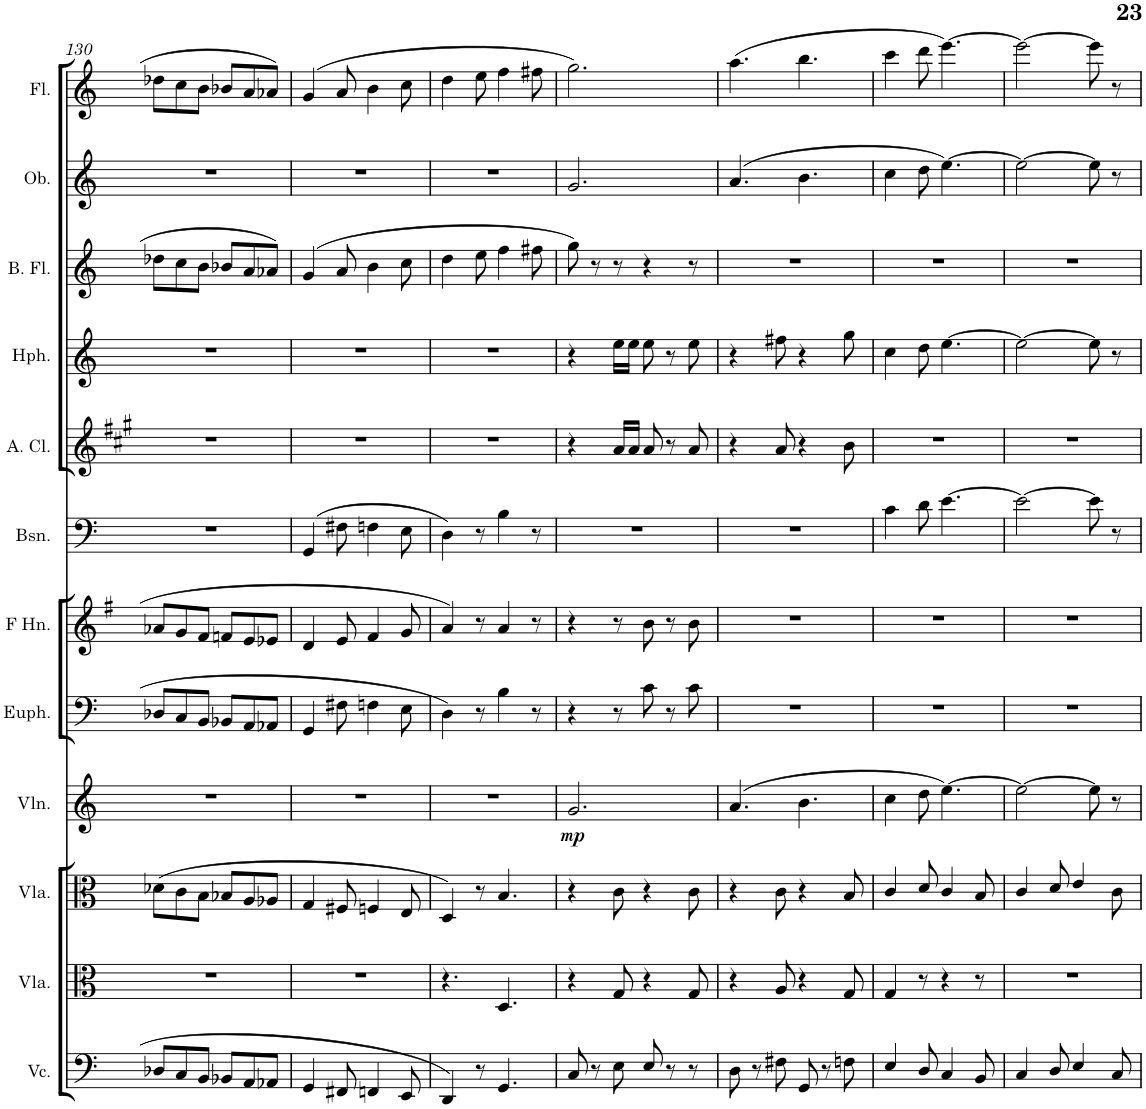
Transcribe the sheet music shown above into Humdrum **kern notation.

**kern	**kern	**kern	**kern	**dynam	**kern	**kern	**kern	**kern	**kern	**kern	**kern	**kern
*part12	*part11	*part10	*part9	*part9	*part8	*part7	*part6	*part5	*part4	*part3	*part2	*part1
*staff12	*staff11	*staff10	*staff9	*staff9	*staff8	*staff7	*staff6	*staff5	*staff4	*staff3	*staff2	*staff1
*I"Violoncello	*I"Viola	*I"Viola	*I"Violin	*	*I"Euphonium	*I"Horn in F	*I"Bassoon	*I"Alto Clarinet	*I"Heckelphone	*I"Bass Flute	*I"Oboe	*I"Flute
*I'Vc.	*I'Vla.	*I'Vla.	*I'Vln.	*	*I'Euph.	*	*I'Bsn.	*I'A. Cl.	*I'Hph.	*I'B. Fl.	*I'Ob.	*I'Fl.
!!LO:PB:g=z
*clefF4	*clefC3	*clefC3	*clefG2	*	*clefF4	*clefG2	*clefF4	*clefG2	*clefG2	*clefG2	*clefG2	*clefG2
*	*	*	*	*	*	*Trd4c7	*	*Trd5c9	*Trd7c12	*Trd7c12	*	*
*k[]	*k[]	*k[]	*k[]	*	*k[]	*k[f#]	*k[]	*k[f#c#g#]	*k[]	*k[]	*k[]	*k[]
*M6/8	*M6/8	*M6/8	*M6/8	*	*M6/8	*M6/8	*M6/8	*M6/8	*M6/8	*M6/8	*M6/8	*M6/8
=130	=130	=130	=130	=130	=130	=130	=130	=130	=130	=130	=130	=130
8D-X/L	2.r	(8d-X\L	2.r	.	8D-X/L	8a-X/L	2.r	2.r	2.r	8dd-X\L	2.r	8dd-X\L
8C/	.	8c\	.	.	8C/	8g/	.	.	.	8cc\	.	8cc\
8BB/J	.	8B\J	.	.	8BB/J	8f#/J	.	.	.	8b\J	.	8b\J
8BB-X/L	.	8B-X/L	.	.	8BB-X/L	8fn/L	.	.	.	8b-X/L	.	8b-X/L
8AA/	.	8A/	.	.	8AA/	8e/	.	.	.	8a/	.	8a/
8AA-X/J	.	8A-X/J	.	.	8AA-X/J	8e-X/J	.	.	.	8a-X/J	.	8a-X/J
=131	=131	=131	=131	=131	=131	=131	=131	=131	=131	=131	=131	=131
4GG/	2.r	4G/	2.r	.	4GG/	4d/	(4GG/	2.r	2.r	(4g/	2.r	(4g/
8FF#X/	.	8F#X/	.	.	8F#X\	8e/	8F#X\	.	.	8a/	.	8a/
4FFn/	.	4Fn/	.	.	4Fn\	4f#/	4Fn\	.	.	4b\	.	4b\
8EE/	.	8E/	.	.	8E\	8g/	8E\	.	.	8cc\	.	8cc\
=132	=132	=132	=132	=132	=132	=132	=132	=132	=132	=132	=132	=132
4DD/	4.r	4D/)	2.r	.	4D\	4a/	4D\)	2.r	2.r	4dd\	2.r	4dd\
8r	.	8r	.	.	8r	8r	8r	.	.	8ee\	.	8ee\
4.GG/	4.D/	4.B/	.	.	4B\	4a/	4B\	.	.	4ff\	.	4ff\
.	.	.	.	.	8r	8r	8r	.	.	8ff#X\	.	8ff#X\
=133	=133	=133	=133	=133	=133	=133	=133	=133	=133	=133	=133	=133
!	!	!	!	!LO:DY:b	!	!	!	!	!	!	!	!
8C/	4r	4r	2.g/	mp	4r	4r	2.r	4r	4r	8gg\)	2.g/	2.gg\)
8r	.	.	.	.	.	.	.	.	.	8r	.	.
8E\	8G/	8c\	.	.	8r	8r	.	16a/LL	16ee\LL	8r	.	.
.	.	.	.	.	.	.	.	16a/JJ	16ee\JJ	.	.	.
8E/	4r	4r	.	.	8c\	8b\	.	8a/	8ee\	4r	.	.
8r	.	.	.	.	8r	8r	.	8r	8r	.	.	.
8r	8G/	8c\	.	.	8c\	8b\	.	8a/	8ee\	8r	.	.
=134	=134	=134	=134	=134	=134	=134	=134	=134	=134	=134	=134	=134
8D\	4r	4r	(4.a/	.	2.r	2.r	2.r	4r	4r	2.r	(4.a/	(4.aa\
8r	.	.	.	.	.	.	.	.	.	.	.	.
8F#X\	8A/	8c\	.	.	.	.	.	8a/	8ff#X\	.	.	.
8GG/	4r	4r	4.b\	.	.	.	.	4r	4r	.	4.b\	4.bb\
8r	.	.	.	.	.	.	.	.	.	.	.	.
8Fn\	8G/	8B/	.	.	.	.	.	8b\	8gg\	.	.	.
=135	=135	=135	=135	=135	=135	=135	=135	=135	=135	=135	=135	=135
4E/	4G/	4c/	4cc\	.	2.r	2.r	4c\	2.r	4cc\	2.r	4cc\	4ccc\
8D/	8r	8d/	8dd\	.	.	.	8d\	.	8dd\	.	8dd\	8ddd\
4C/	4r	4c/	[4.ee\)	.	.	.	[4.e\	.	[4.ee\	.	[4.ee\)	[4.eee\)
8BB/	8r	8B/	.	.	.	.	.	.	.	.	.	.
=136	=136	=136	=136	=136	=136	=136	=136	=136	=136	=136	=136	=136
4C/	2.r	4c/	2ee\_	.	2.r	2.r	2e\_	2.r	2ee\_	2.r	2ee\_	2eee\_
8D/	.	8d/	.	.	.	.	.	.	.	.	.	.
4E/	.	4e/	.	.	.	.	.	.	.	.	.	.
.	.	.	8ee\]	.	.	.	8e\]	.	8ee\]	.	8ee\]	8eee\]
8C/	.	8c\	8r	.	.	.	8r	.	8r	.	8r	8r
=	=	=	=	=	=	=	=	=	=	=	=	=
*-	*-	*-	*-	*-	*-	*-	*-	*-	*-	*-	*-	*-
